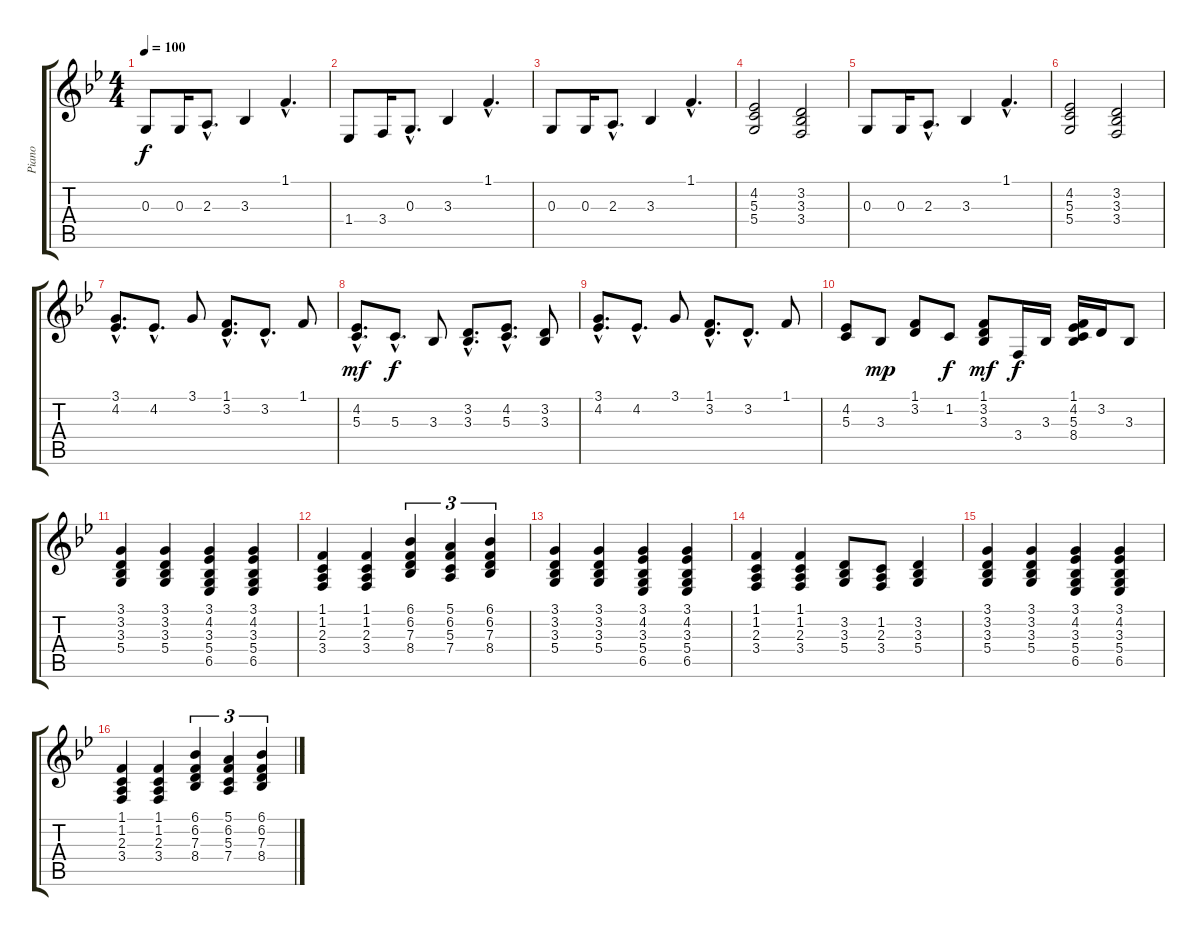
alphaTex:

\track ("Piano" "Piano") {instrument acousticgrandpiano}
\staff {score tabs}
\tuning (E4 B3 G3 D3 A2 E2) {hide}
\ts (4 4)
\tempo 100
\clef g2
\ks gminor
0.3.8{dy f} 0.3.16 2.3{hac}.8{d} 3.3.4 1.1{hac}.4{d} |
1.4.8 3.4.16 0.3{hac}.8{d} 3.3.4 1.1{hac}.4{d} |
0.3.8{volume 11} 0.3.16 2.3{hac}.8{d} 3.3.4 1.1{hac}.4{d} |
(4.2 5.3 5.4).2 (3.2 3.3 3.4).2 |
0.3.8 0.3.16 2.3{hac}.8{d} 3.3.4 1.1{hac}.4{d} |
(4.2 5.3 5.4).2 (3.2 3.3 3.4).2 |
(3.1{hac} 4.2{hac}).8{d} 4.2{hac}.8{d} 3.1.8 (1.1{hac} 3.2{hac}).8{d} 3.2{hac}.8{d} 1.1.8 |
(4.2{hac} 5.3{hac}).8{d dy mf} 5.3{hac}.8{d dy f} 3.3.8 (3.2{hac} 3.3{hac}).8{d} (4.2{hac} 5.3{hac}).8{d} (3.2 3.3).8 |
(3.1{hac} 4.2{hac}).8{d} 4.2{hac}.8{d} 3.1.8 (1.1{hac} 3.2{hac}).8{d} 3.2{hac}.8{d} 1.1.8 |
(4.2 5.3).8 3.3.8{dy mp} (1.1 3.2).8 1.2.8{dy f} (1.1 3.2 3.3).8{dy mf} 3.4.16{dy f} 3.3.16 (1.1 4.2 5.3 8.4).16 3.2.16 3.3.8 |
(3.1 3.2 3.3 5.4).4 (3.1 3.2 3.3 5.4).4 (3.1 4.2 3.3 5.4 6.5).4 (3.1 4.2 3.3 5.4 6.5).4 |
(1.1 1.2 2.3 3.4).4 (1.1 1.2 2.3 3.4).4 (6.1 6.2 7.3 8.4).4{tu (3 2)} (5.1 6.2 5.3 7.4).4{tu (3 2)} (6.1 6.2 7.3 8.4).4{tu (3 2)} |
(3.1 3.2 3.3 5.4).4 (3.1 3.2 3.3 5.4).4 (3.1 4.2 3.3 5.4 6.5).4 (3.1 4.2 3.3 5.4 6.5).4 |
(1.1 1.2 2.3 3.4).4 (1.1 1.2 2.3 3.4).4 (3.2 3.3 5.4).8 (1.2 2.3 3.4).8 (3.2 3.3 5.4).4 |
(3.1 3.2 3.3 5.4).4 (3.1 3.2 3.3 5.4).4 (3.1 4.2 3.3 5.4 6.5).4 (3.1 4.2 3.3 5.4 6.5).4 |
(1.1 1.2 2.3 3.4).4 (1.1 1.2 2.3 3.4).4 (6.1 6.2 7.3 8.4).4{tu (3 2)} (5.1 6.2 5.3 7.4).4{tu (3 2)} (6.1 6.2 7.3 8.4).4{tu (3 2)}
